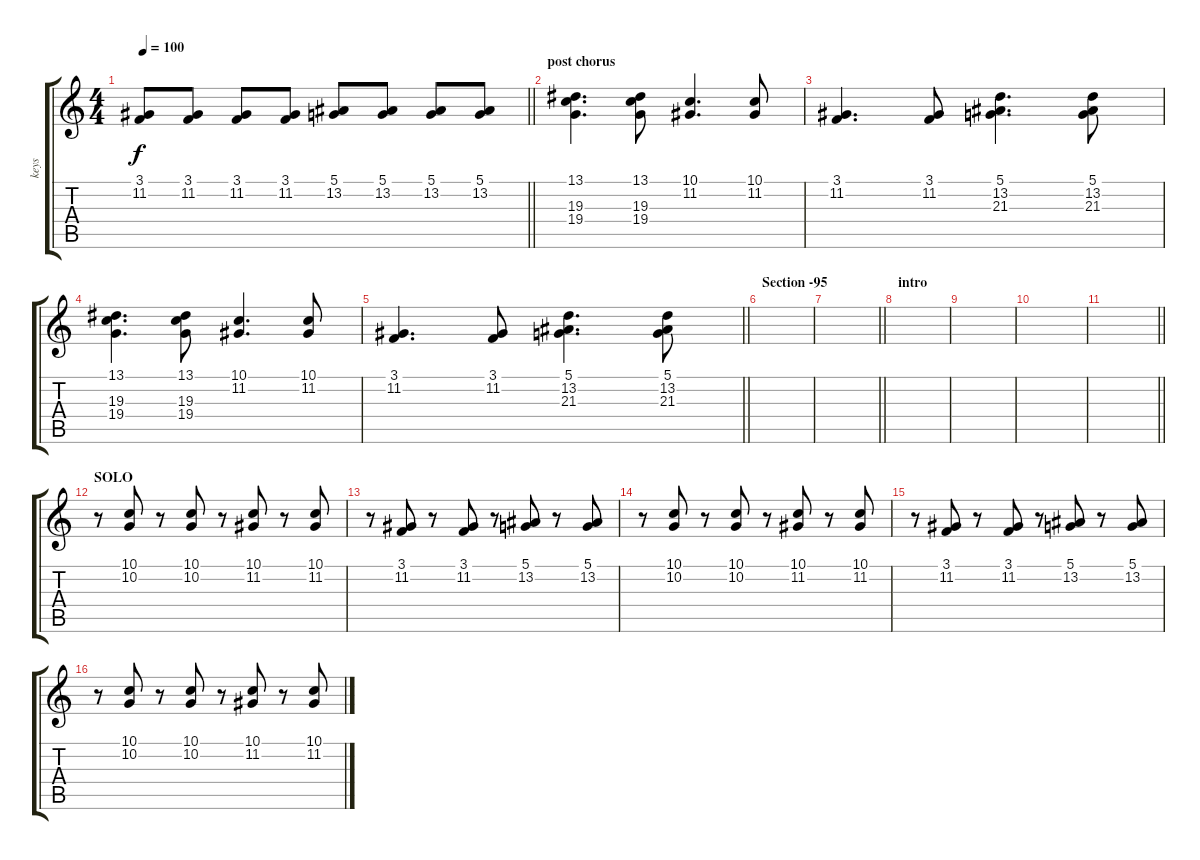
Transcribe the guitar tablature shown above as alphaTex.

\track ("keys" "keys") {instrument stringensemble1}
\staff {score tabs}
\tuning (D4 A3 F3 C3 G2 D2) {hide}
\ts (4 4)
\tempo 100
\clef g2
\barLineRight lightlight
\ks c
(3.1 11.2).8{dy f} (3.1 11.2).8 (3.1 11.2).8 (3.1 11.2).8 (5.1 13.2).8 (5.1 13.2).8 (5.1 13.2).8 (5.1 13.2).8 |
\section ("" "post chorus")
(13.1 19.3 19.4).4{d} (13.1 19.3 19.4).8 (10.1 11.2).4{d} (10.1 11.2).8 |
(3.1 11.2).4{d} (3.1 11.2).8 (5.1 13.2 21.3).4{d} (5.1 13.2 21.3).8 |
(13.1 19.3 19.4).4{d} (13.1 19.3 19.4).8 (10.1 11.2).4{d} (10.1 11.2).8 |
\barLineRight lightlight
(3.1 11.2).4{d} (3.1 11.2).8 (5.1 13.2 21.3).4{d} (5.1 13.2 21.3).8 |
\section ("" "Section -95")
|
\barLineRight lightlight
|
\section ("" "intro")
|
|
|
\barLineRight lightlight
|
\section ("" "SOLO")
r.8 (10.1 10.2).8 r.8 (10.1 10.2).8 r.8 (10.1 11.2).8 r.8 (10.1 11.2).8 |
r.8 (3.1 11.2).8 r.8 (3.1 11.2).8 r.8 (5.1 13.2).8 r.8 (5.1 13.2).8 |
r.8 (10.1 10.2).8 r.8 (10.1 10.2).8 r.8 (10.1 11.2).8 r.8 (10.1 11.2).8 |
r.8 (3.1 11.2).8 r.8 (3.1 11.2).8 r.8 (5.1 13.2).8 r.8 (5.1 13.2).8 |
r.8 (10.1 10.2).8 r.8 (10.1 10.2).8 r.8 (10.1 11.2).8 r.8 (10.1 11.2).8
